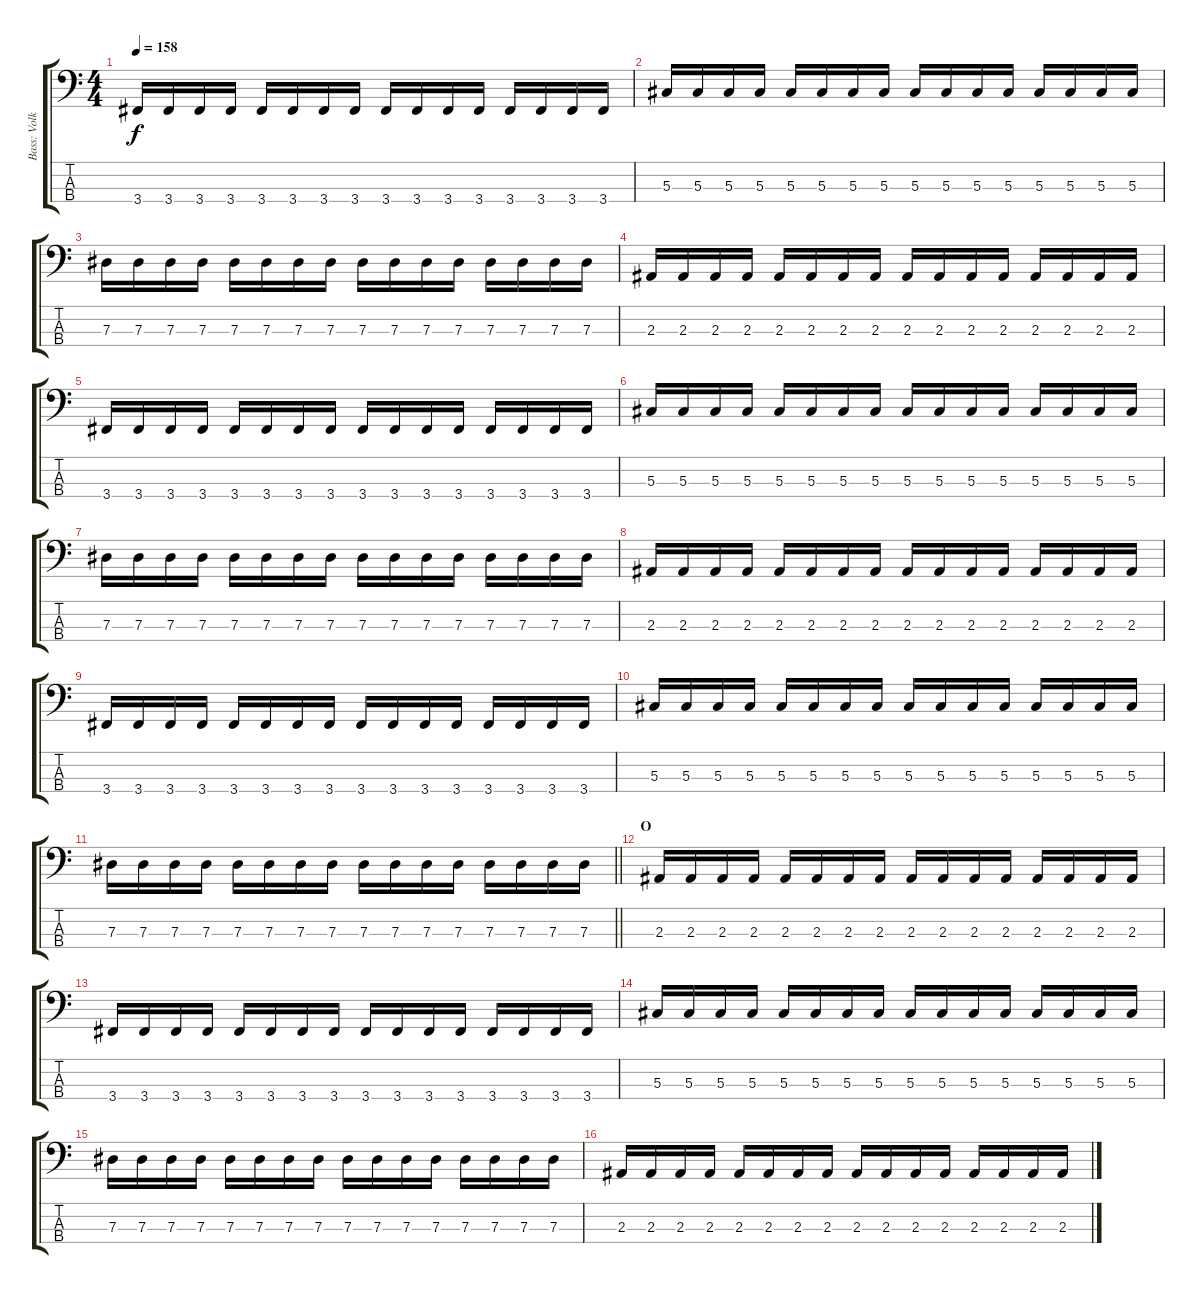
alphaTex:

\track ("Bass: Volker" "Bass: Volk") {instrument electricbassfinger}
\staff {score tabs}
\tuning (Gb2 Db2 Ab1 Eb1) {hide}
\ts (4 4)
\tempo 158
\clef f4
\ks c
3.4.16{dy f} 3.4.16 3.4.16 3.4.16 3.4.16 3.4.16 3.4.16 3.4.16 3.4.16 3.4.16 3.4.16 3.4.16 3.4.16 3.4.16 3.4.16 3.4.16 |
5.3.16 5.3.16 5.3.16 5.3.16 5.3.16 5.3.16 5.3.16 5.3.16 5.3.16 5.3.16 5.3.16 5.3.16 5.3.16 5.3.16 5.3.16 5.3.16 |
7.3.16 7.3.16 7.3.16 7.3.16 7.3.16 7.3.16 7.3.16 7.3.16 7.3.16 7.3.16 7.3.16 7.3.16 7.3.16 7.3.16 7.3.16 7.3.16 |
2.3.16 2.3.16 2.3.16 2.3.16 2.3.16 2.3.16 2.3.16 2.3.16 2.3.16 2.3.16 2.3.16 2.3.16 2.3.16 2.3.16 2.3.16 2.3.16 |
3.4.16 3.4.16 3.4.16 3.4.16 3.4.16 3.4.16 3.4.16 3.4.16 3.4.16 3.4.16 3.4.16 3.4.16 3.4.16 3.4.16 3.4.16 3.4.16 |
5.3.16 5.3.16 5.3.16 5.3.16 5.3.16 5.3.16 5.3.16 5.3.16 5.3.16 5.3.16 5.3.16 5.3.16 5.3.16 5.3.16 5.3.16 5.3.16 |
7.3.16 7.3.16 7.3.16 7.3.16 7.3.16 7.3.16 7.3.16 7.3.16 7.3.16 7.3.16 7.3.16 7.3.16 7.3.16 7.3.16 7.3.16 7.3.16 |
2.3.16 2.3.16 2.3.16 2.3.16 2.3.16 2.3.16 2.3.16 2.3.16 2.3.16 2.3.16 2.3.16 2.3.16 2.3.16 2.3.16 2.3.16 2.3.16 |
3.4.16 3.4.16 3.4.16 3.4.16 3.4.16 3.4.16 3.4.16 3.4.16 3.4.16 3.4.16 3.4.16 3.4.16 3.4.16 3.4.16 3.4.16 3.4.16 |
5.3.16 5.3.16 5.3.16 5.3.16 5.3.16 5.3.16 5.3.16 5.3.16 5.3.16 5.3.16 5.3.16 5.3.16 5.3.16 5.3.16 5.3.16 5.3.16 |
\barLineRight lightlight
7.3.16 7.3.16 7.3.16 7.3.16 7.3.16 7.3.16 7.3.16 7.3.16 7.3.16 7.3.16 7.3.16 7.3.16 7.3.16 7.3.16 7.3.16 7.3.16 |
\section ("" "O")
2.3.16 2.3.16 2.3.16 2.3.16 2.3.16 2.3.16 2.3.16 2.3.16 2.3.16 2.3.16 2.3.16 2.3.16 2.3.16 2.3.16 2.3.16 2.3.16 |
3.4.16 3.4.16 3.4.16 3.4.16 3.4.16 3.4.16 3.4.16 3.4.16 3.4.16 3.4.16 3.4.16 3.4.16 3.4.16 3.4.16 3.4.16 3.4.16 |
5.3.16 5.3.16 5.3.16 5.3.16 5.3.16 5.3.16 5.3.16 5.3.16 5.3.16 5.3.16 5.3.16 5.3.16 5.3.16 5.3.16 5.3.16 5.3.16 |
7.3.16 7.3.16 7.3.16 7.3.16 7.3.16 7.3.16 7.3.16 7.3.16 7.3.16 7.3.16 7.3.16 7.3.16 7.3.16 7.3.16 7.3.16 7.3.16 |
2.3.16 2.3.16 2.3.16 2.3.16 2.3.16 2.3.16 2.3.16 2.3.16 2.3.16 2.3.16 2.3.16 2.3.16 2.3.16 2.3.16 2.3.16 2.3.16
